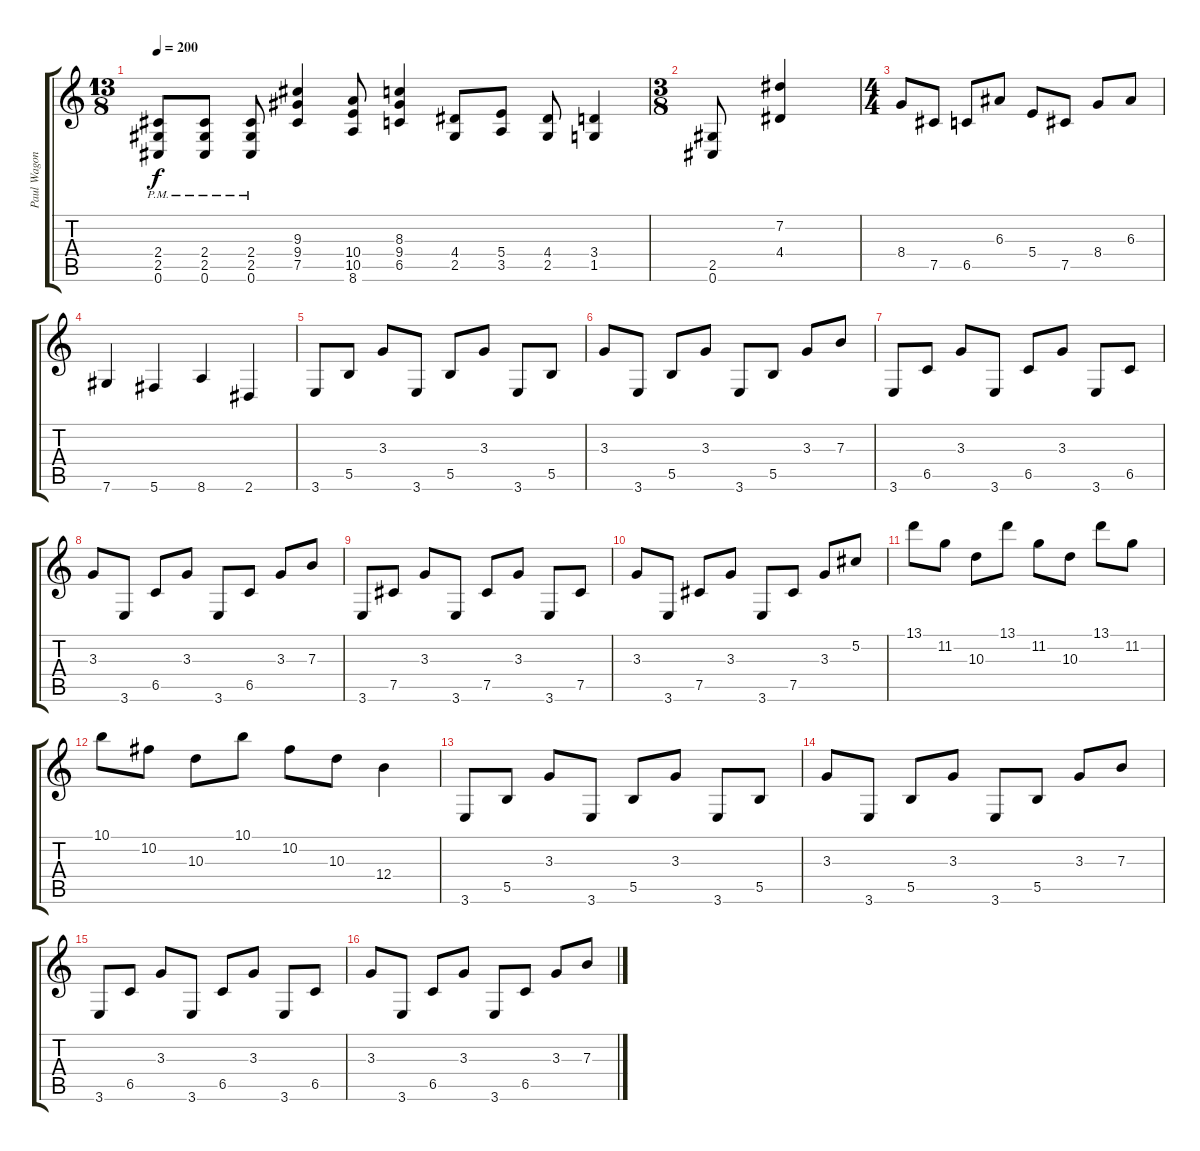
\track ("Paul Wagonner" "Paul Wagon") {instrument distortionguitar}
\staff {score tabs}
\tuning (Db4 Ab3 E3 B2 Gb2 Db2) {hide}
\ts (13 8)
\tempo 200
\clef g2
\ks c
(2.4{pm} 2.5{pm} 0.6{pm}).8{dy f} (2.4{pm} 2.5{pm} 0.6{pm}).8 (2.4{pm} 2.5{pm} 0.6{pm}).8 (9.3 9.4 7.5).4 (10.4 10.5 8.6).8 (8.3 9.4 6.5).4 (4.4 2.5).8 (5.4 3.5).8 (4.4 2.5).8 (3.4 1.5).4 |
\ts (3 8)
(2.5 0.6).8 (7.2 4.4).4 |
\ts (4 4)
8.4.8 7.5.8 6.5.8 6.3.8 5.4.8 7.5.8 8.4.8 6.3.8 |
7.6.4 5.6.4 8.6.4 2.6.4 |
3.6.8 5.5.8 3.3.8 3.6.8 5.5.8 3.3.8 3.6.8 5.5.8 |
3.3.8 3.6.8 5.5.8 3.3.8 3.6.8 5.5.8 3.3.8 7.3.8 |
3.6.8 6.5.8 3.3.8 3.6.8 6.5.8 3.3.8 3.6.8 6.5.8 |
3.3.8 3.6.8 6.5.8 3.3.8 3.6.8 6.5.8 3.3.8 7.3.8 |
3.6.8 7.5.8 3.3.8 3.6.8 7.5.8 3.3.8 3.6.8 7.5.8 |
3.3.8 3.6.8 7.5.8 3.3.8 3.6.8 7.5.8 3.3.8 5.2.8 |
13.1.8 11.2.8 10.3.8 13.1.8 11.2.8 10.3.8 13.1.8 11.2.8 |
10.1.8 10.2.8 10.3.8 10.1.8 10.2.8 10.3.8 12.4.4 |
3.6.8 5.5.8 3.3.8 3.6.8 5.5.8 3.3.8 3.6.8 5.5.8 |
3.3.8 3.6.8 5.5.8 3.3.8 3.6.8 5.5.8 3.3.8 7.3.8 |
3.6.8 6.5.8 3.3.8 3.6.8 6.5.8 3.3.8 3.6.8 6.5.8 |
3.3.8 3.6.8 6.5.8 3.3.8 3.6.8 6.5.8 3.3.8 7.3.8
